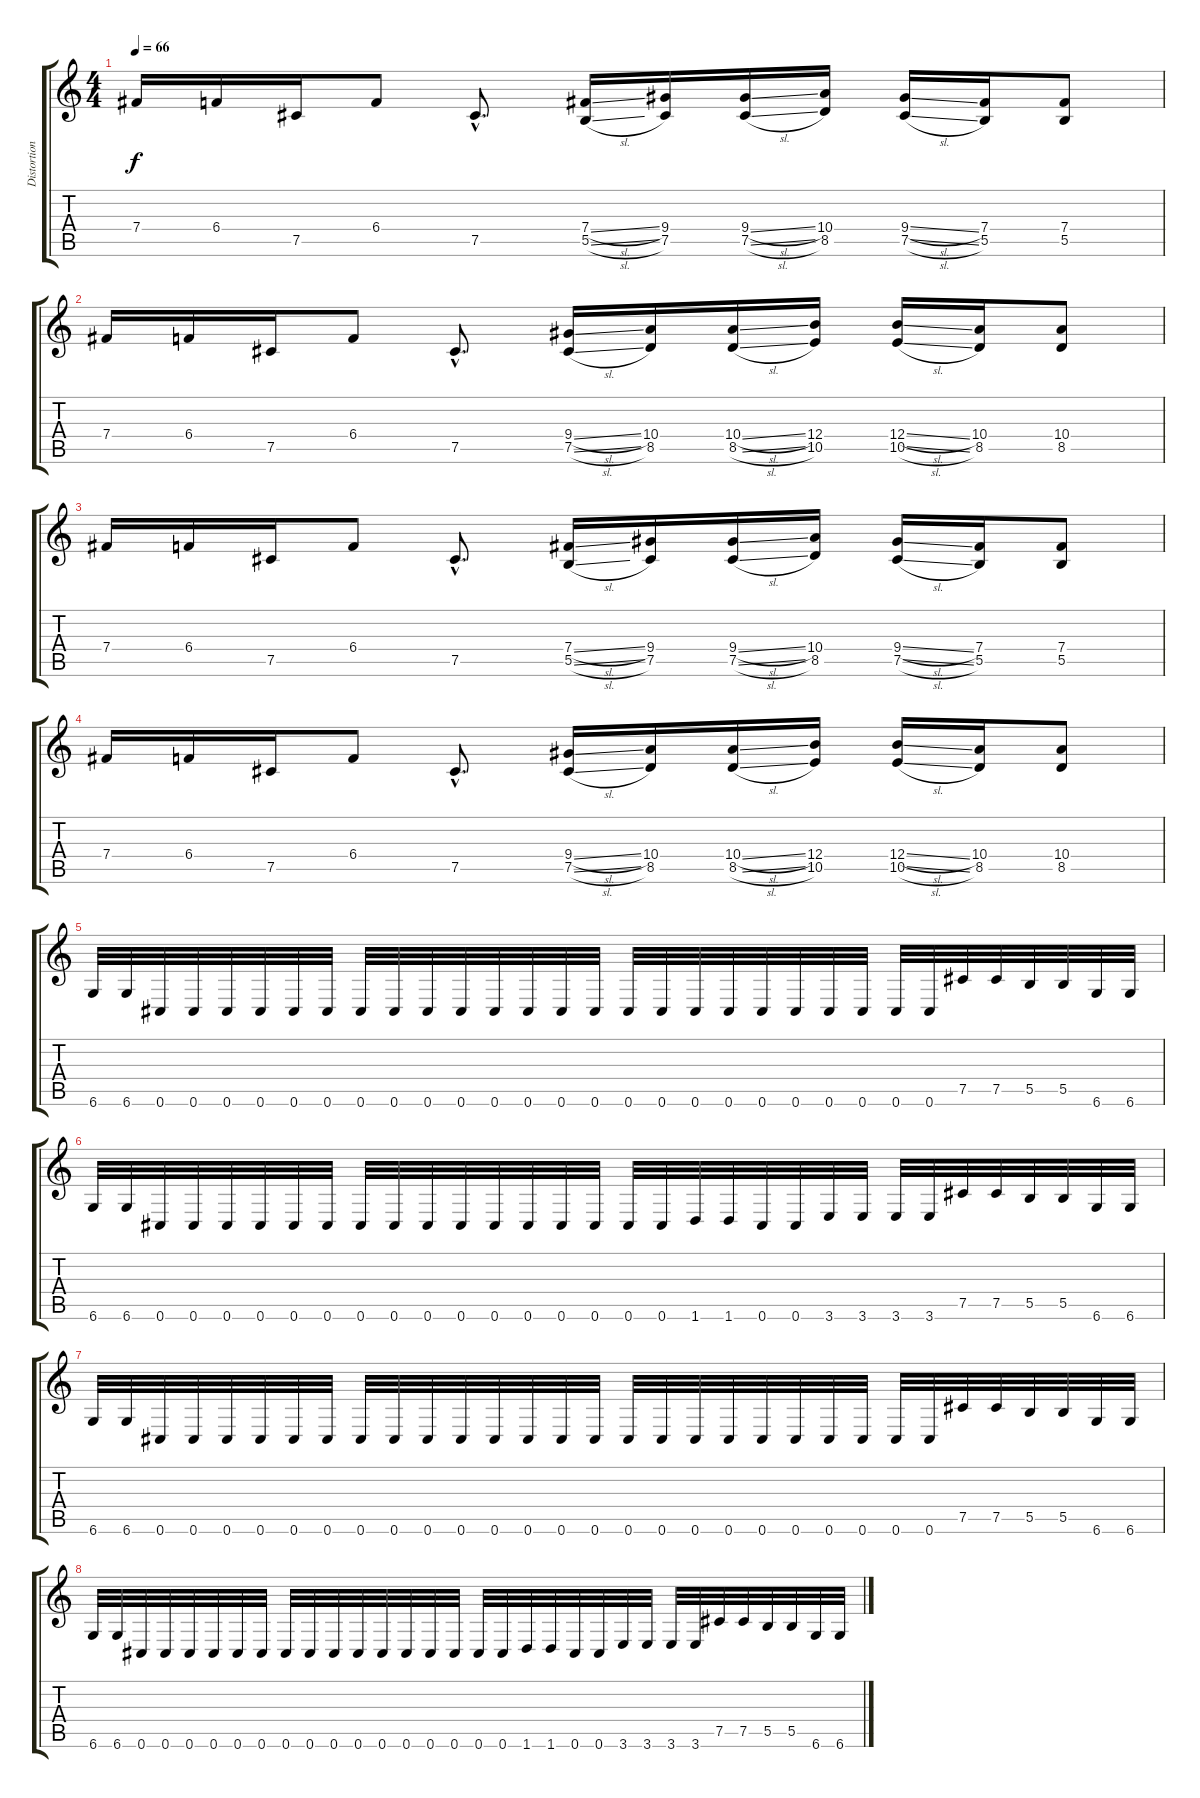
\track ("Distortion guitar 1" "Distortion") {instrument distortionguitar}
\staff {score tabs}
\tuning (Db4 Ab3 E3 B2 Gb2 Db2) {hide}
\ts (4 4)
\tempo 66
\clef g2
\ks c
7.4.16{dy f} 6.4.16 7.5.16 6.4.8 7.5{hac}.8{d} (7.4{sl} 5.5{sl}).16 (9.4 7.5).16 (9.4{sl} 7.5{sl}).16 (10.4 8.5).16 (9.4{sl} 7.5{sl}).16 (7.4 5.5).16 (7.4 5.5).8 |
7.4.16 6.4.16 7.5.16 6.4.8 7.5{hac}.8{d} (9.4{sl} 7.5{sl}).16 (10.4 8.5).16 (10.4{sl} 8.5{sl}).16 (12.4 10.5).16 (12.4{sl} 10.5{sl}).16 (10.4 8.5).16 (10.4 8.5).8 |
7.4.16 6.4.16 7.5.16 6.4.8 7.5{hac}.8{d} (7.4{sl} 5.5{sl}).16 (9.4 7.5).16 (9.4{sl} 7.5{sl}).16 (10.4 8.5).16 (9.4{sl} 7.5{sl}).16 (7.4 5.5).16 (7.4 5.5).8 |
7.4.16 6.4.16 7.5.16 6.4.8 7.5{hac}.8{d} (9.4{sl} 7.5{sl}).16 (10.4 8.5).16 (10.4{sl} 8.5{sl}).16 (12.4 10.5).16 (12.4{sl} 10.5{sl}).16 (10.4 8.5).16 (10.4 8.5).8 |
6.6.32 6.6.32 0.6.32 0.6.32 0.6.32 0.6.32 0.6.32 0.6.32 0.6.32 0.6.32 0.6.32 0.6.32 0.6.32 0.6.32 0.6.32 0.6.32 0.6.32 0.6.32 0.6.32 0.6.32 0.6.32 0.6.32 0.6.32 0.6.32 0.6.32 0.6.32 7.5.32 7.5.32 5.5.32 5.5.32 6.6.32 6.6.32 |
6.6.32 6.6.32 0.6.32 0.6.32 0.6.32 0.6.32 0.6.32 0.6.32 0.6.32 0.6.32 0.6.32 0.6.32 0.6.32 0.6.32 0.6.32 0.6.32 0.6.32 0.6.32 1.6.32 1.6.32 0.6.32 0.6.32 3.6.32 3.6.32 3.6.32 3.6.32 7.5.32 7.5.32 5.5.32 5.5.32 6.6.32 6.6.32 |
6.6.32 6.6.32 0.6.32 0.6.32 0.6.32 0.6.32 0.6.32 0.6.32 0.6.32 0.6.32 0.6.32 0.6.32 0.6.32 0.6.32 0.6.32 0.6.32 0.6.32 0.6.32 0.6.32 0.6.32 0.6.32 0.6.32 0.6.32 0.6.32 0.6.32 0.6.32 7.5.32 7.5.32 5.5.32 5.5.32 6.6.32 6.6.32 |
6.6.32 6.6.32 0.6.32 0.6.32 0.6.32 0.6.32 0.6.32 0.6.32 0.6.32 0.6.32 0.6.32 0.6.32 0.6.32 0.6.32 0.6.32 0.6.32 0.6.32 0.6.32 1.6.32 1.6.32 0.6.32 0.6.32 3.6.32 3.6.32 3.6.32 3.6.32 7.5.32 7.5.32 5.5.32 5.5.32 6.6.32 6.6.32
